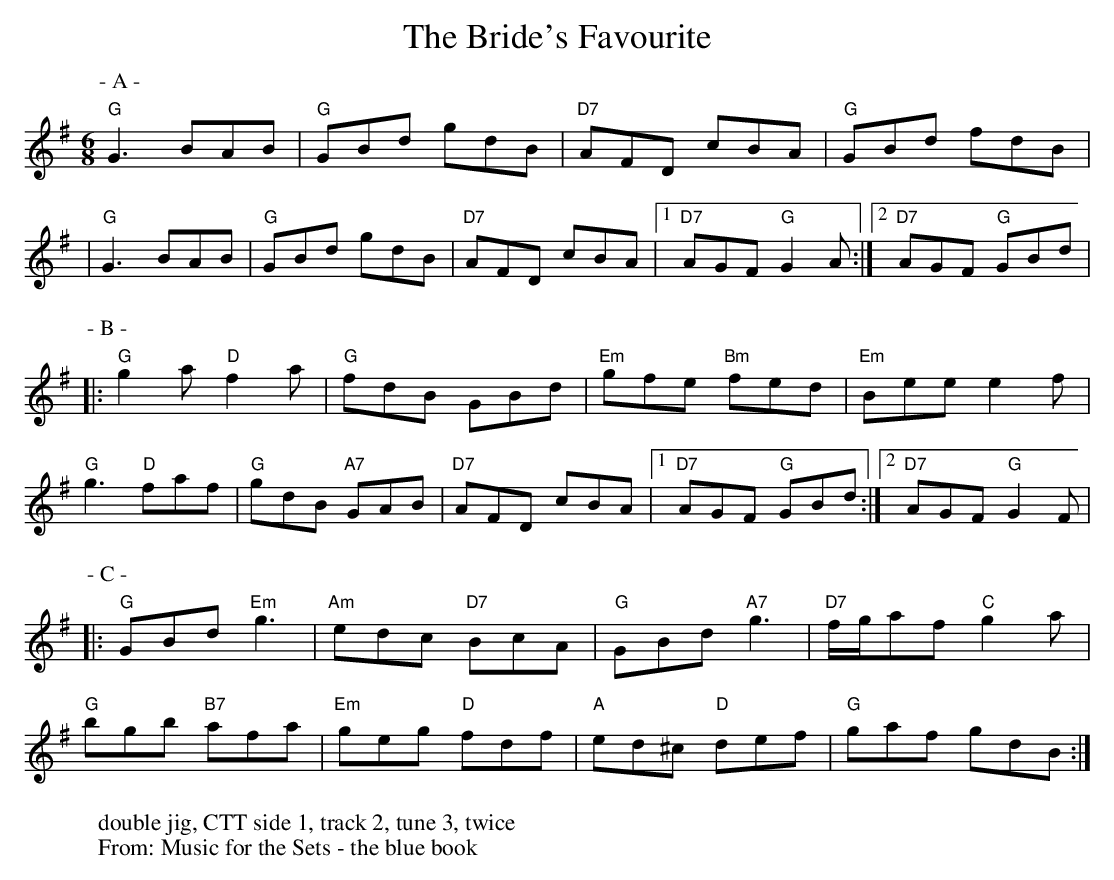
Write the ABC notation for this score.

X:1
T:The Bride's Favourite
W:double jig, CTT side 1, track 2, tune 3, twice
W:From: Music for the Sets - the blue book
M:6/8
L:1/8
K:G
P:- A -
"G" G3 BAB | "G" GBd gdB | "D7" AFD cBA | "G" GBd fdB |
| "G" G3 BAB | "G" GBd gdB | "D7" AFD cBA | [1 "D7" AGF "G" G2 A :| [2 "D7" AGF "G" GBd |
P:- B -
|: "G" g2 a "D" f2 a | "G" fdB GBd | "Em" gfe "Bm" fed | "Em" Bee e2 f |
"G" g3 "D" faf | "G" gdB "A7" GAB | "D7" AFD cBA | [1 "D7" AGF "G" GBd :| [2 "D7" AGF "G" G2 F |
P:- C -
|: "G" GBd "Em" g3 | "Am" edc "D7" BcA | "G" GBd "A7" g3 | "D7" f/g/af "C" g2 a |
"G" bgb "B7" afa | "Em" geg "D" fdf | "A" ed^c "D" def | "G" gaf gdB :|
